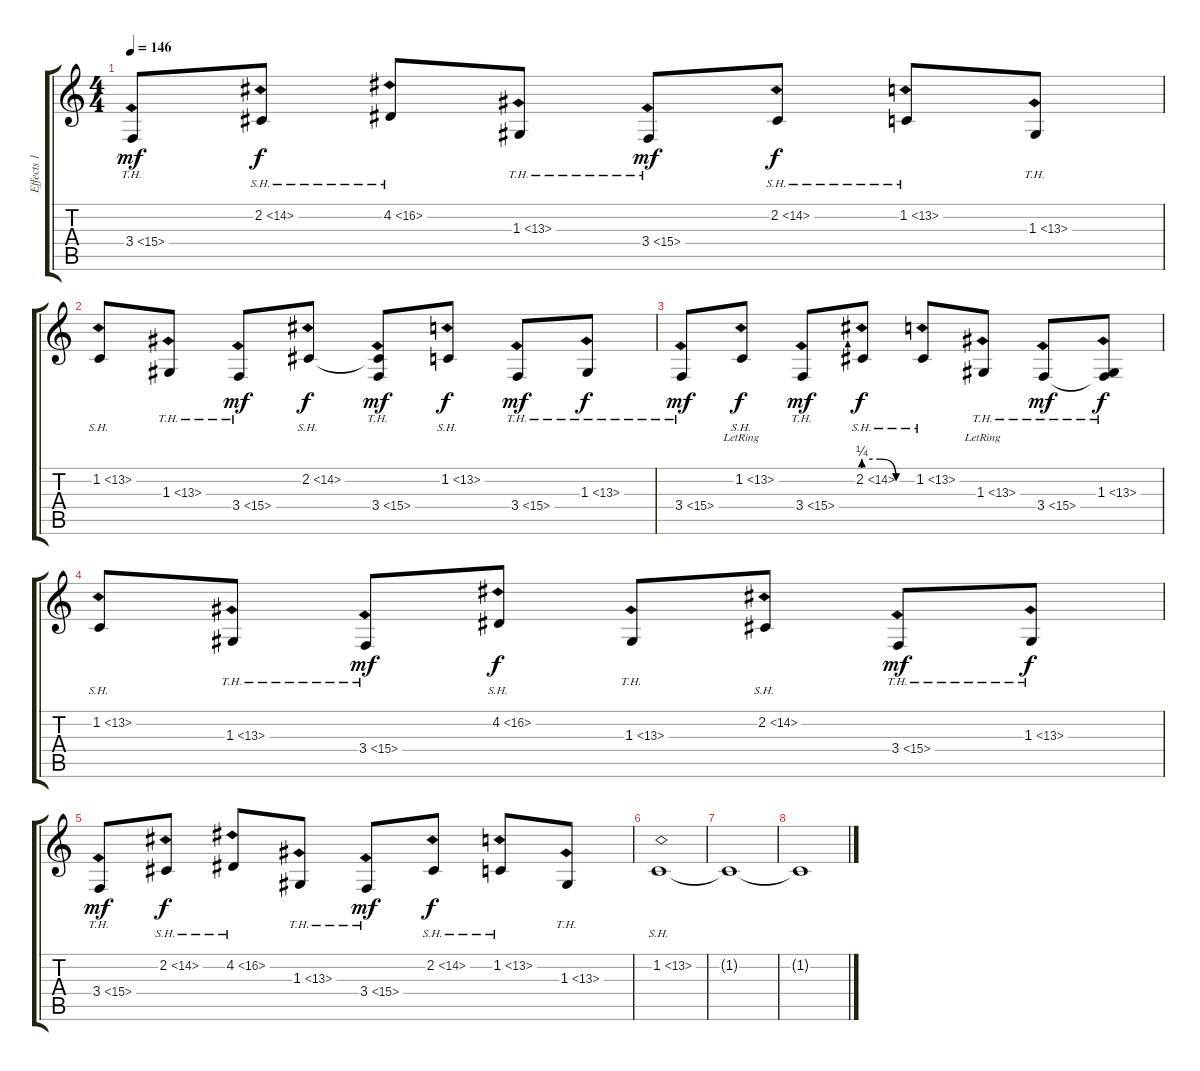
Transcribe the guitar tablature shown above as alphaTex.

\track ("Effects 1" "Effects 1") {instrument voiceoohs}
\staff {score tabs}
\tuning (E4 B3 G3 D3 A2 E2) {hide}
\ts (4 4)
\tempo 146
\clef g2
\ks c
3.4{th 12}.8{dy mf} 2.2{sh 12}.8{dy f} 4.2{sh 12}.8 1.3{th 12}.8 3.4{th 12}.8{dy mf} 2.2{sh 12}.8{dy f} 1.2{sh 12}.8 1.3{th 12}.8 |
1.2{sh 12}.8 1.3{th 12}.8 3.4{th 12}.8{dy mf} 2.2{sh 12}.8{dy f} (2.2{t} 3.4{th 12}).8{dy mf} 1.2{sh 12}.8{dy f} 3.4{th 12}.8{dy mf} 1.3{th 12}.8{dy f} |
3.4{th 12}.8{dy mf} 1.2{sh 12 lr}.8{dy f} 3.4{th 12}.8{dy mf} 2.2{be (custom 0 1 20 1 40 0 60 0) sh 12}.8{dy f} 1.2{sh 12}.8 1.3{th 12 lr}.8 3.4{th 12}.8{dy mf} (1.3{th 12} 3.4{t}).8{dy f} |
1.2{sh 12}.8 1.3{th 12}.8 3.4{th 12}.8{dy mf} 4.2{sh 12}.8{dy f} 1.3{th 12}.8 2.2{sh 12}.8 3.4{th 12}.8{dy mf} 1.3{th 12}.8{dy f} |
3.4{th 12}.8{dy mf} 2.2{sh 12}.8{dy f} 4.2{sh 12}.8 1.3{th 12}.8 3.4{th 12}.8{dy mf} 2.2{sh 12}.8{dy f} 1.2{sh 12}.8 1.3{th 12}.8 |
1.2{sh 12}.1{volume 1} |
1.2{t}.1 |
1.2{t}.1
